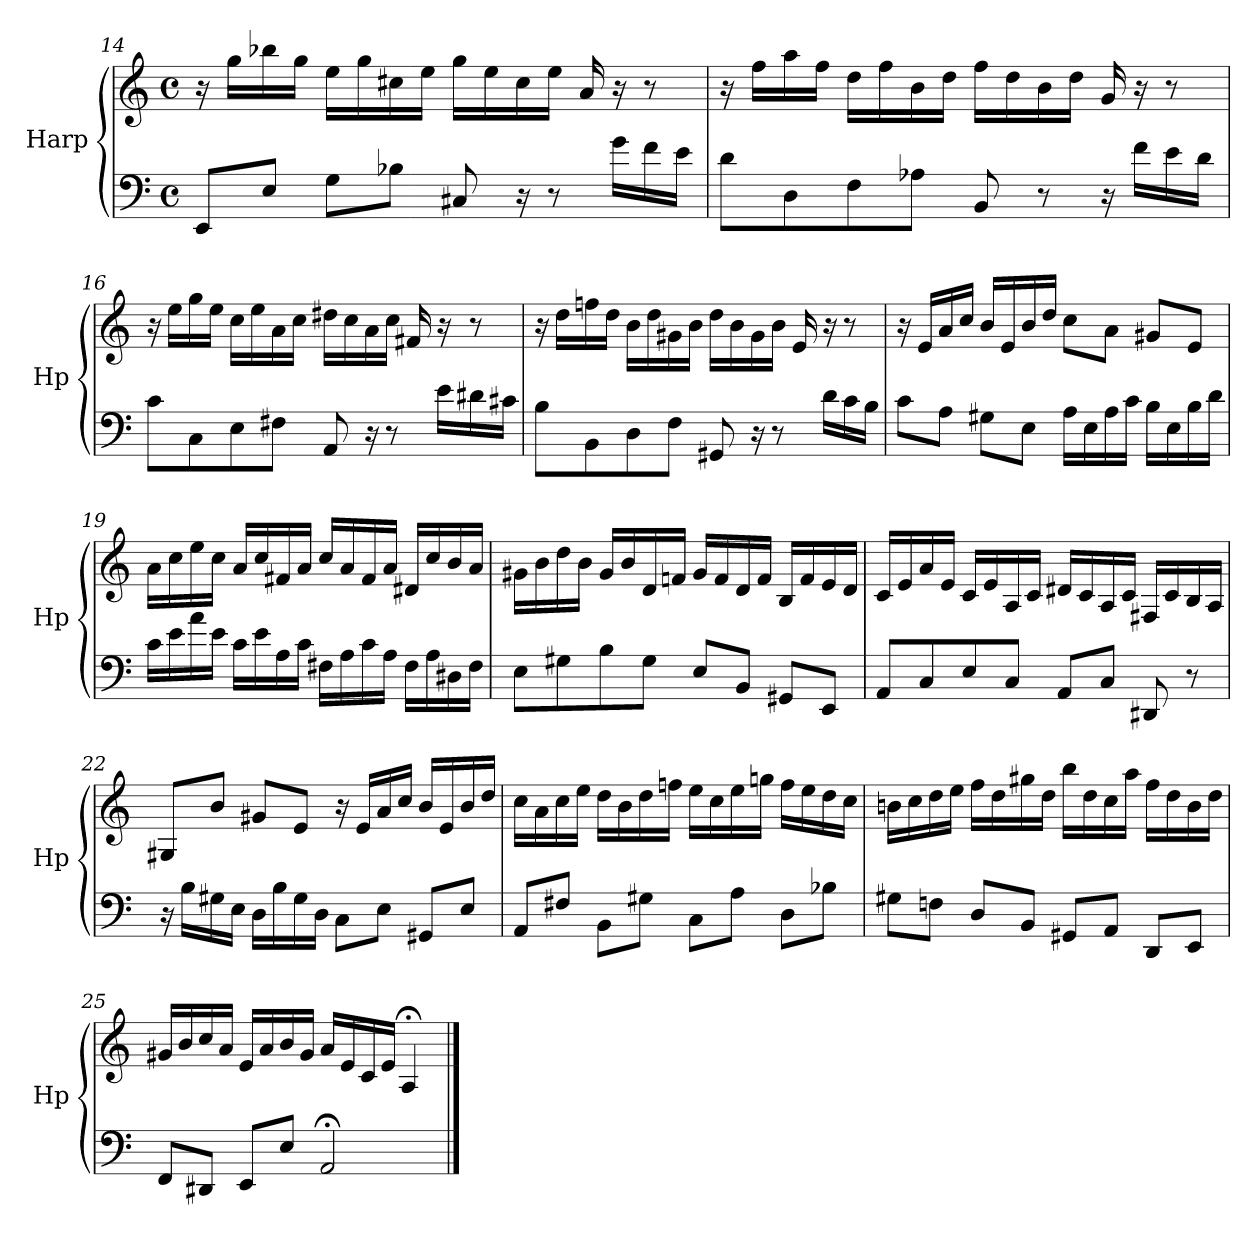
**kern	**kern
*part1	*part1
*staff2	*staff1
*I"Harp	*
*I'Hp	*
!!LO:LB:g=z
*clefF4	*clefG2
*k[]	*k[]
*M4/4	*M4/4
*met(c)	*met(c)
=14	=14
8EE/L	16r
.	16gg\LL
8E/J	16bb-X\
.	16gg\JJ
8G\L	16ee\LL
.	16gg\
8B-X\J	16cc#X\
.	16ee\JJ
8C#X/	16gg\LL
.	16ee\
16r	16cc#\
8r	16ee\JJ
.	16a/
16g\LL	16r
16f\	8r
16e\JJ	.
=15	=15
8d\L	16r
.	16ff\LL
8D\	16aa\
.	16ff\JJ
8F\	16dd\LL
.	16ff\
8A-X\J	16b\
.	16dd\JJ
8BB/	16ff\LL
.	16dd\
8r	16b\
.	16dd\JJ
16r	16g/
16f\LL	16r
16e\	8r
16d\JJ	.
!!LO:PB:g=z
=16	=16
8c\L	16r
.	16ee\LL
8C\	16gg\
.	16ee\JJ
8E\	16cc\LL
.	16ee\
8F#X\J	16a\
.	16cc\JJ
8AA/	16dd#X\LL
.	16cc\
16r	16a\
8r	16cc\JJ
.	16f#X/
16e\LL	16r
16d#X\	8r
16c#X\JJ	.
=17	=17
8B\L	16r
.	16dd\LL
8BB\	16ffn\
.	16dd\JJ
8D\	16b\LL
.	16dd\
8F\J	16g#X\
.	16b\JJ
8GG#X/	16dd\LL
.	16b\
16r	16g#\
8r	16b\JJ
.	16e/
16d\LL	16r
16c\	8r
16B\JJ	.
!!LO:LB:g=z
=18	=18
8c\L	16r
.	16e/LL
8A\J	16a/
.	16cc/JJ
8G#X\L	16b/LL
.	16e/
8E\J	16b/
.	16dd/JJ
16A\LL	8cc\L
16E\	.
16A\	8a\J
16c\JJ	.
16B\LL	8g#X/L
16E\	.
16B\	8e/J
16d\JJ	.
=19	=19
16c\LL	16a\LL
16e\	16cc\
16a\	16ee\
16e\JJ	16cc\JJ
16c\LL	16a/LL
16e\	16cc/
16A\	16f#X/
16c\JJ	16a/JJ
16F#X\LL	16cc/LL
16A\	16a/
16c\	16f#/
16A\JJ	16a/JJ
16F#\LL	16d#X/LL
16A\	16cc/
16D#X\	16b/
16F#\JJ	16a/JJ
=20	=20
8E\L	16g#X\LL
.	16b\
8G#X\	16dd\
.	16b\JJ
8B\	16g#/LL
.	16b/
8G#\J	16d/
.	16fn/JJ
8E/L	16g#/LL
.	16f/
8BB/J	16d/
.	16f/JJ
8GG#X/L	16B/LL
.	16f/
8EE/J	16e/
.	16d/JJ
!!LO:LB:g=z
=21	=21
8AA/L	16c/LL
.	16e/
8C/	16a/
.	16e/JJ
8E/	16c/LL
.	16e/
8C/J	16A/
.	16c/JJ
8AA/L	16d#X/LL
.	16c/
8C/J	16A/
.	16c/JJ
8DD#X/	16F#X/LL
.	16c/
8r	16B/
.	16A/JJ
=22	=22
16r	8G#X/L
16B\LL	.
16G#X\	8b/J
16E\JJ	.
16D\LL	8g#X/L
16B\	.
16G#\	8e/J
16D\JJ	.
8C\L	16r
.	16e/LL
8E\J	16a/
.	16cc/JJ
8GG#X/L	16b/LL
.	16e/
8E/J	16b/
.	16dd/JJ
!!LO:LB:g=z
=23	=23
8AA/L	16cc\LL
.	16a\
8F#X/J	16cc\
.	16ee\JJ
8BB\L	16dd\LL
.	16b\
8G#X\J	16dd\
.	16ffn\JJ
8C\L	16ee\LL
.	16cc\
8A\J	16ee\
.	16ggn\JJ
8D\L	16ff\LL
.	16ee\
8B-X\J	16dd\
.	16cc\JJ
=24	=24
8G#X\L	16bn\LL
.	16cc\
8Fn\J	16dd\
.	16ee\JJ
8D/L	16ff\LL
.	16dd\
8BB/J	16gg#X\
.	16dd\JJ
8GG#X/L	16bb\LL
.	16dd\
8AA/J	16cc\
.	16aa\JJ
8DD/L	16ff\LL
.	16dd\
8EE/J	16b\
.	16dd\JJ
=25	=25
8FF/L	16g#X/LL
.	16b/
8DD#X/J	16cc/
.	16a/JJ
8EE/L	16e/LL
.	16a/
8E/J	16b/
.	16g#/JJ
2AA;/	16a/LL
.	16e/
.	16c/
.	16e/JJ
.	4A;</
==	==
*-	*-
